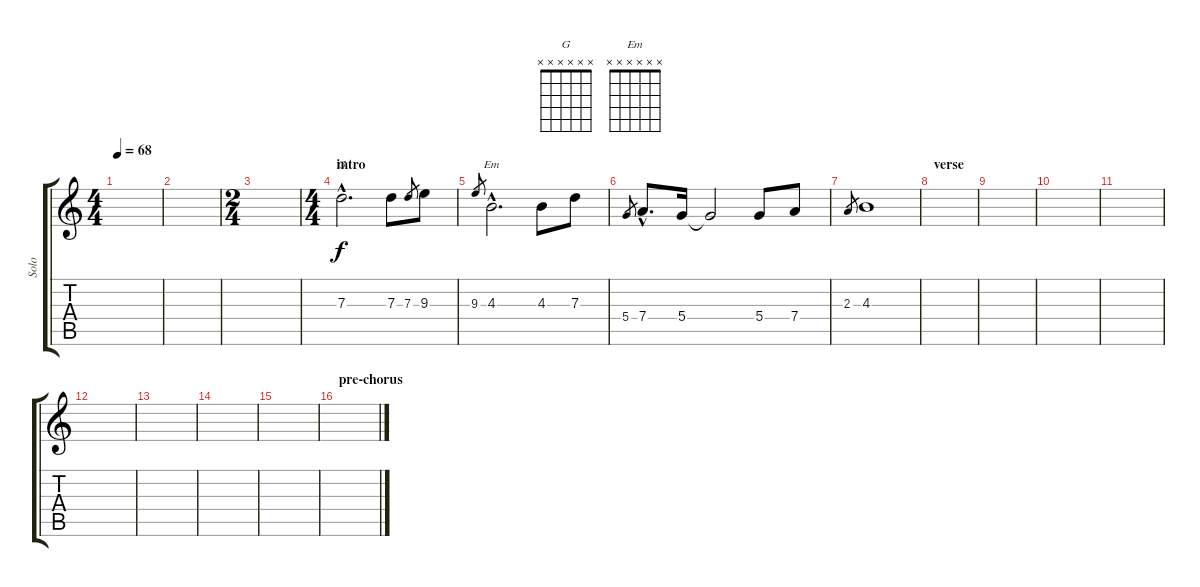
\track ("Solo" "Solo") {instrument overdrivenguitar}
\staff {score tabs}
\tuning (E4 B3 G3 D3 A2 E2) {hide}
\chord ("G" x x x x x x)
\chord ("Em" x x x x x x)
\ts (4 4)
\tempo 68
\clef g2
\ks c
|
|
\ts (2 4)
|
\ts (4 4)
\section ("" "intro")
7.3{hac}.2{d ch "G" volume 15 balance 8 instrument overdrivenguitar} 7.3.8 7.3.8{gr} 9.3.8 |
9.3.8{gr} 4.3{hac}.2{d ch "Em"} 4.3.8 7.3.8 |
5.4.8{gr} 7.4{hac}.8{d} 5.4.16 5.4{t}.2 5.4.8 7.4.8 |
2.3.8{gr} 4.3.1 |
\section ("" "verse")
|
|
|
|
|
|
|
|
\section ("" "pre-chorus")
